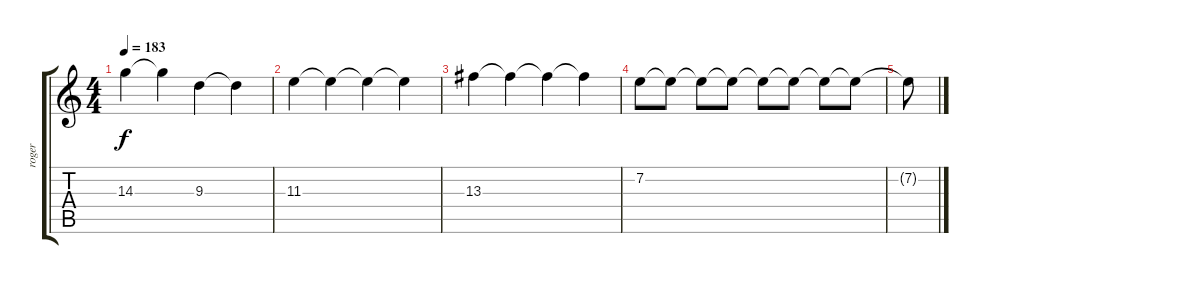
\track ("roger" "roger") {instrument overdrivenguitar}
\staff {score tabs}
\tuning (D4 A3 F3 C3 G2 C2) {hide}
\ts (4 4)
\tempo 183
\clef g2
\ks c
14.3{t}.4{dy f} 14.3{t}.4 9.3.4 9.3{t}.4 |
11.3.4 11.3{t}.4 11.3{t}.4 11.3{t}.4 |
13.3.4 13.3{t}.4 13.3{t}.4 13.3{t}.4 |
7.2.8 7.2{t}.8 7.2{t}.8 7.2{t}.8 7.2{t}.8 7.2{t}.8 7.2{t}.8 7.2{t}.8 |
7.2{t}.8
